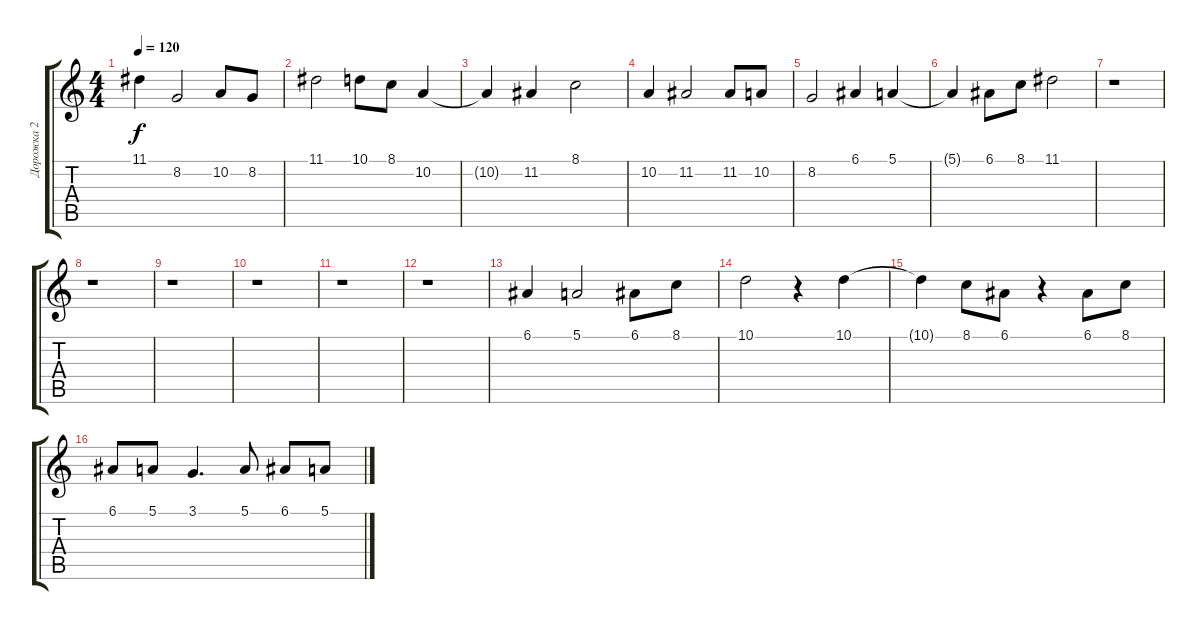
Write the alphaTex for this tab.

\track ("Дорожка 2" "Дорожка 2") {instrument accordion}
\staff {score tabs}
\tuning (E4 B3 G3 D3 A2 E2) {hide}
\ts (4 4)
\tempo 120
\clef g2
\ks c
11.1{t}.4{dy f} 8.2.2 10.2.8 8.2.8 |
11.1.2 10.1.8 8.1.8 10.2.4 |
10.2{t}.4 11.2.4 8.1.2 |
10.2.4 11.2.2 11.2.8 10.2.8 |
8.2.2 6.1.4 5.1.4 |
5.1{t}.4 6.1.8 8.1.8 11.1.2 |
r.1 |
r.1 |
r.1 |
r.1 |
r.1 |
r.1 |
6.1.4 5.1.2 6.1.8 8.1.8 |
10.1.2 r.4 10.1.4 |
10.1{t}.4 8.1.8 6.1.8 r.4 6.1.8 8.1.8 |
6.1.8 5.1.8 3.1.4{d} 5.1.8 6.1.8 5.1.8
